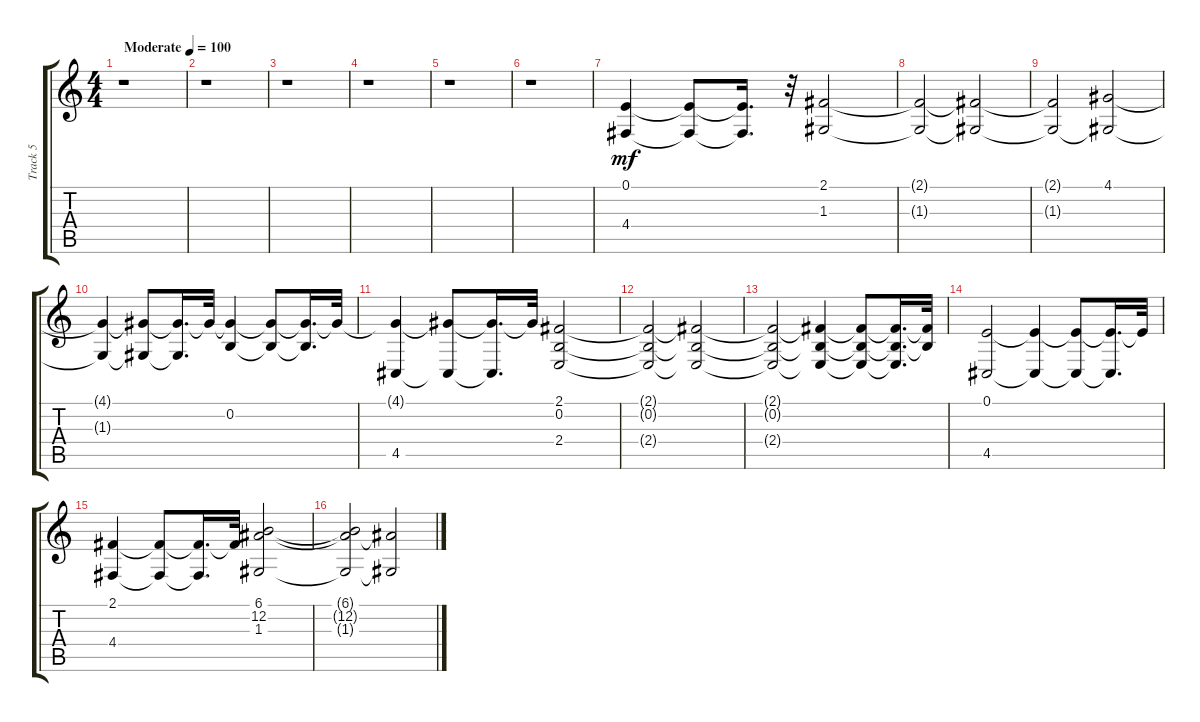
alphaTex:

\track ("Track 5" "Track 5") {instrument synthstrings1}
\staff {score tabs}
\tuning (E4 B3 G3 D3 A2 E2) {hide}
\ts (4 4)
\tempo (100 "Moderate")
\clef g2
\ks c
r.1{dy mf instrument synthstrings1} |
r.1 |
r.1 |
r.1 |
r.1 |
r.1 |
(0.1 4.4).4 (0.1{t} 4.4{t}).8 (0.1{t} 4.4{t}).16{d} r.32 (2.1 1.3).2 |
(2.1{t} 1.3{t}).2 (2.1{t} 1.3{t}).2 |
(2.1{t} 1.3{t}).2 (4.1 1.3{t}).2 |
(4.1{t} 1.3{t}).4 (4.1{t} 1.3{t}).8 (4.1{t} 1.3{t}).16{d} 4.1{t}.32 (4.1{t} 0.2).4 (4.1{t} 0.2{t}).8 (4.1{t} 0.2{t}).16{d} 4.1{t}.32 |
(4.1{t} 4.5).4 (4.1{t} 4.5{t}).8 (4.1{t} 4.5{t}).16{d} 4.1{t}.32 (2.1 0.2 2.4).2 |
(2.1{t} 0.2{t} 2.4{t}).2 (2.1{t} 0.2{t} 2.4{t}).2 |
(2.1{t} 0.2{t} 2.4{t}).2 (2.1{t} 0.2{t} 2.4{t}).4 (2.1{t} 0.2{t} 2.4{t}).8 (2.1{t} 0.2{t} 2.4{t}).16{d} (2.1{t} 0.2{t}).32 |
(0.1 4.5).2 (0.1{t} 4.5{t}).4 (0.1{t} 4.5{t}).8 (0.1{t} 4.5{t}).16{d} 0.1{t}.32 |
(2.1 4.4).4 (2.1{t} 4.4{t}).8 (2.1{t} 4.4{t}).16{d} 2.1{t}.32 (6.1 12.2 1.3).2 |
(6.1{t} 12.2{t} 1.3{t}).2 (6.1{t} 1.3{t}).2
